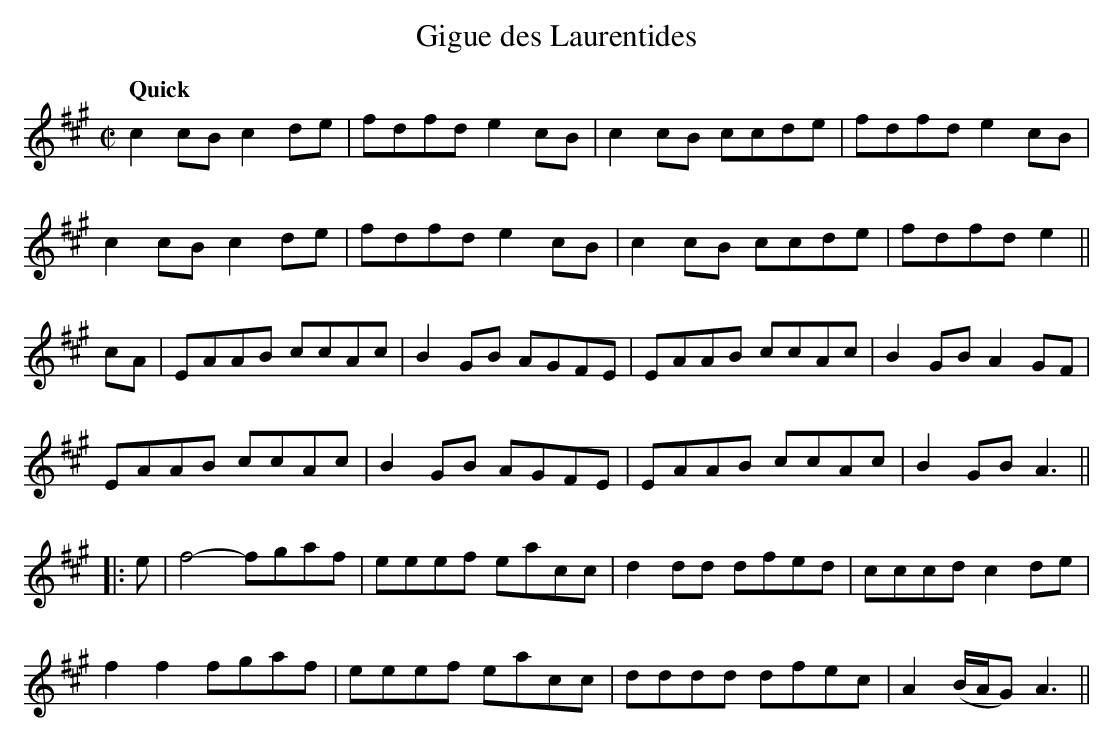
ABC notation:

X:1
T:Gigue des Laurentides
M:C|
L:1/8
Q:"Quick"
K:A
c2 cB c2 de|fdfd e2cB|c2cB ccde|fdfd e2 cB|
c2 cB c2 de|fdfd e2cB|c2cB ccde|fdfd e2||
cA|EAAB ccAc|B2 GB AGFE|EAAB ccAc|B2 GB A2 GF|
EAAB ccAc|B2 GB AGFE|EAAB ccAc|B2 GB A3||
|:e|f4- fgaf|eeef eacc|d2dd dfed|cccd c2de|
f2f2 fgaf|eeef eacc|dddd dfec|A2 (B/A/G) A3||
